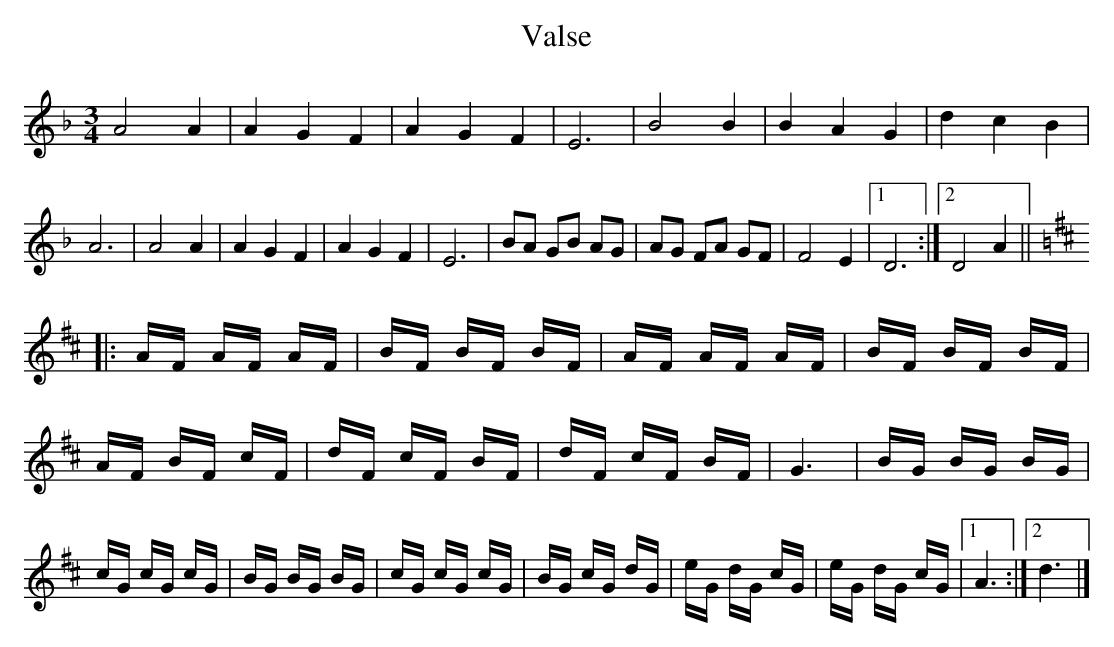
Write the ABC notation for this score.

X:1
T:Valse
M:3/4
L:1/4
K:Dm
A2A | AGF | AGF | E3 |\
B2B | BAG | dcB | A3 |\
A2A | AGF | AGF | E3 |\
B/2A/2 G/2B/2 A/2G/2 | A/2G/2 F/2A/2 G/2F/2 | F2E |1 D3 :|2 D2A ||
|: [K:D][L:1/16]\
AF AF AF | BF BF BF | AF AF AF | BF BF BF |\
AF BF cF | dF cF BF | dF cF BF | G6 |\
BG BG BG | cG cG cG | BG BG BG | cG cG cG |\
BG cG dG | eG dG cG | eG dG cG |1 A6 :|2 d6 |]
